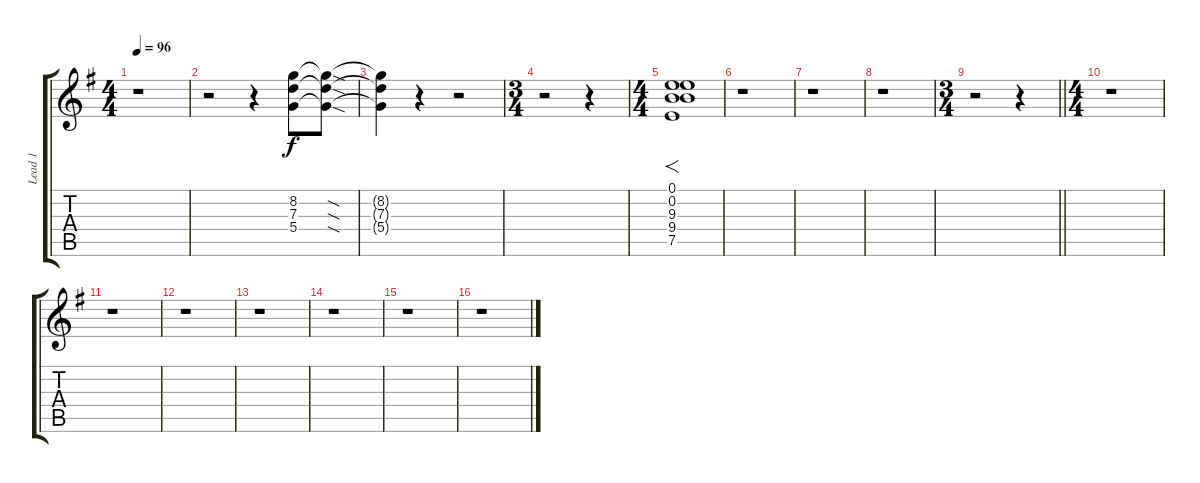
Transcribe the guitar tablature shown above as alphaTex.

\track ("Lead 1" "Lead 1") {instrument distortionguitar}
\staff {score tabs}
\tuning (E4 B3 G3 D3 A2 E2) {hide}
\ts (4 4)
\tempo 96
\clef g2
\ks g
r.1{dy f instrument distortionguitar} |
r.2 r.4 (8.2 7.3 5.4).8{volume 6} (8.2{sod t} 7.3{sod t} 5.4{sod t}).8 |
(8.2{t} 7.3{t} 5.4{t}).4 r.4 r.2 |
\ts (3 4)
r.2 r.4 |
\ts (4 4)
(0.1 0.2 9.3 9.4 7.5).1{f} |
r.1 |
r.1 |
r.1 |
\ts (3 4)
\barLineRight lightlight
r.2 r.4 |
\ts (4 4)
r.1 |
r.1 |
r.1 |
r.1 |
r.1 |
r.1 |
r.1
